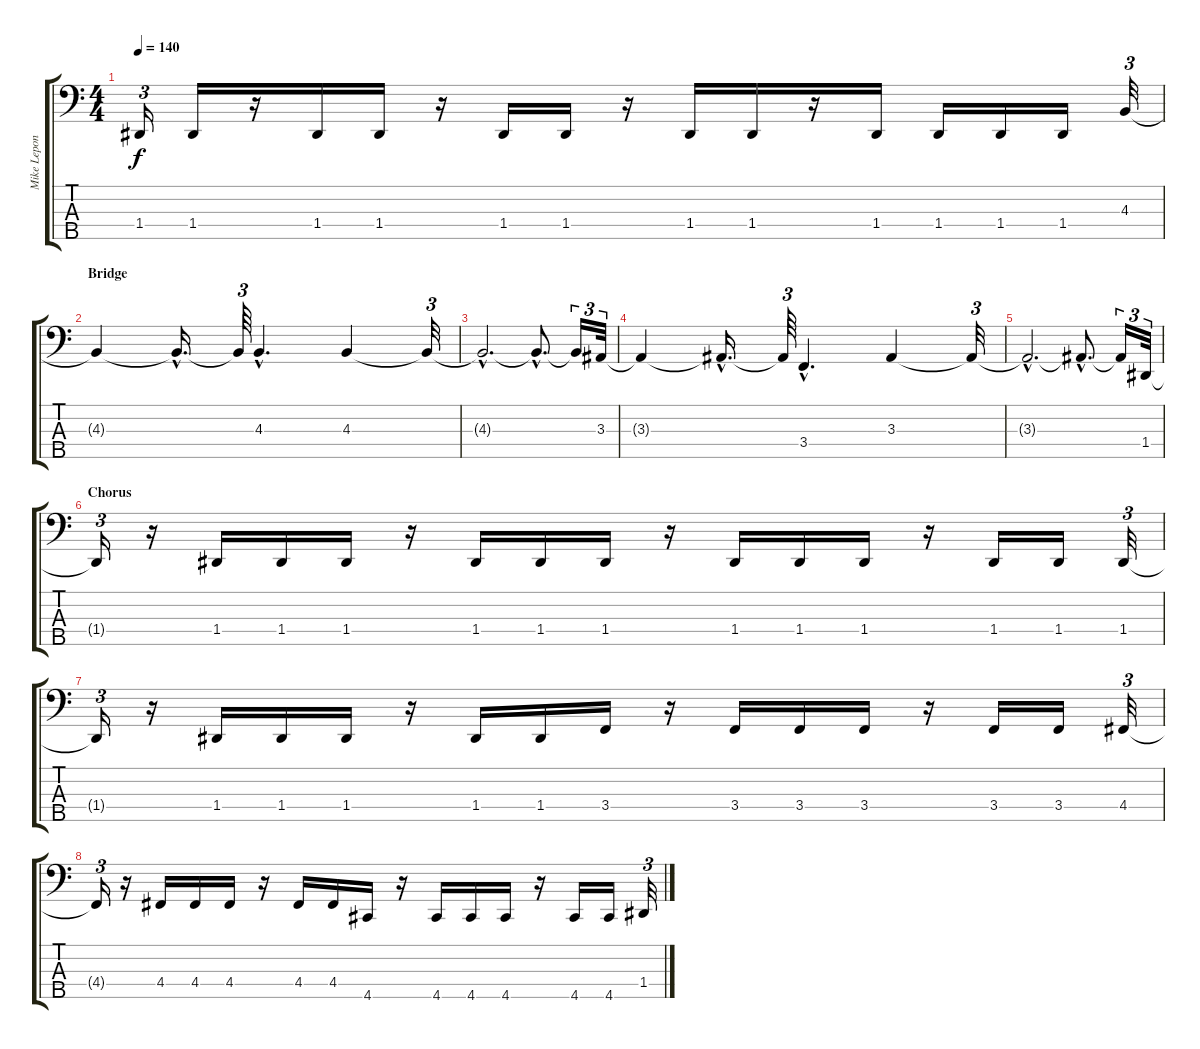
\track ("Mike Lepond" "Mike Lepon") {instrument electricbasspick}
\staff {score tabs}
\tuning (F2 C2 G1 D1 A0) {hide}
\ts (4 4)
\tempo 140
\clef f4
\ks c
1.4{t}.16{tu (3 2) dy f} 1.4.16 r.16 1.4.16 1.4.16 r.16 1.4.16 1.4.16 r.16 1.4.16 1.4.16 r.16 1.4.16 1.4.16 1.4.16 1.4.16 4.3.32{tu (3 2)} |
\section ("" "Bridge")
4.3{t}.4 4.3{hac t}.16{d} 4.3{t}.64{tu (3 2)} 4.3{hac}.4{d} 4.3.4 4.3{t}.32{tu (3 2)} |
4.3{hac t}.2{d} 4.3{hac t}.8{d} 4.3{t}.16{tu (3 2)} 3.3.32{tu (3 2)} |
3.3{t}.4 3.3{hac t}.16{d} 3.3{t}.64{tu (3 2)} 3.4{hac}.4{d} 3.3.4 3.3{t}.32{tu (3 2)} |
3.3{hac t}.2{d} 3.3{hac t}.8{d} 3.3{t}.16{tu (3 2)} 1.4.32{tu (3 2)} |
\section ("" "Chorus")
1.4{t}.16{tu (3 2)} r.16 1.4.16 1.4.16 1.4.16 r.16 1.4.16 1.4.16 1.4.16 r.16 1.4.16 1.4.16 1.4.16 r.16 1.4.16 1.4.16 1.4.32{tu (3 2)} |
1.4{t}.16{tu (3 2)} r.16 1.4.16 1.4.16 1.4.16 r.16 1.4.16 1.4.16 3.4.16 r.16 3.4.16 3.4.16 3.4.16 r.16 3.4.16 3.4.16 4.4.32{tu (3 2)} |
4.4{t}.16{tu (3 2)} r.16 4.4.16 4.4.16 4.4.16 r.16 4.4.16 4.4.16 4.5.16 r.16 4.5.16 4.5.16 4.5.16 r.16 4.5.16 4.5.16 1.4.32{tu (3 2)}
